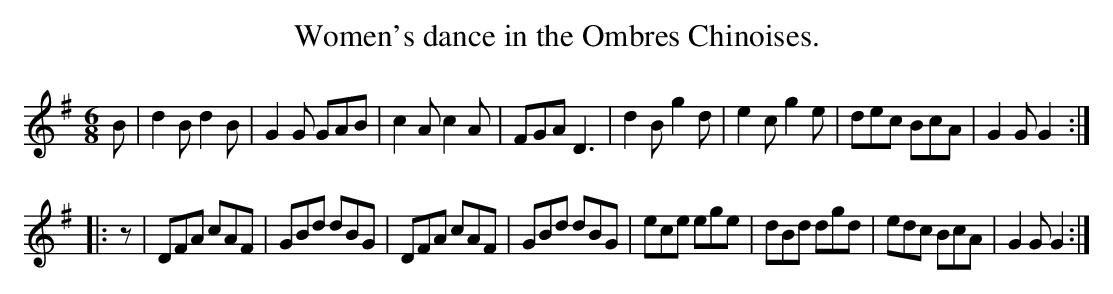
X:1
T:Women's dance in the Ombres Chinoises.
M:6/8
K:G
B|\
d2B d2B| G2G GAB| c2A c2A| FGA D3|\
d2B g2d| e2c g2e| dec BcA| G2G G2::
z|\
DFA cAF| GBd dBG| DFA cAF| GBd dBG|\
ece ege| dBd dgd| edc BcA| G2G G2:|
